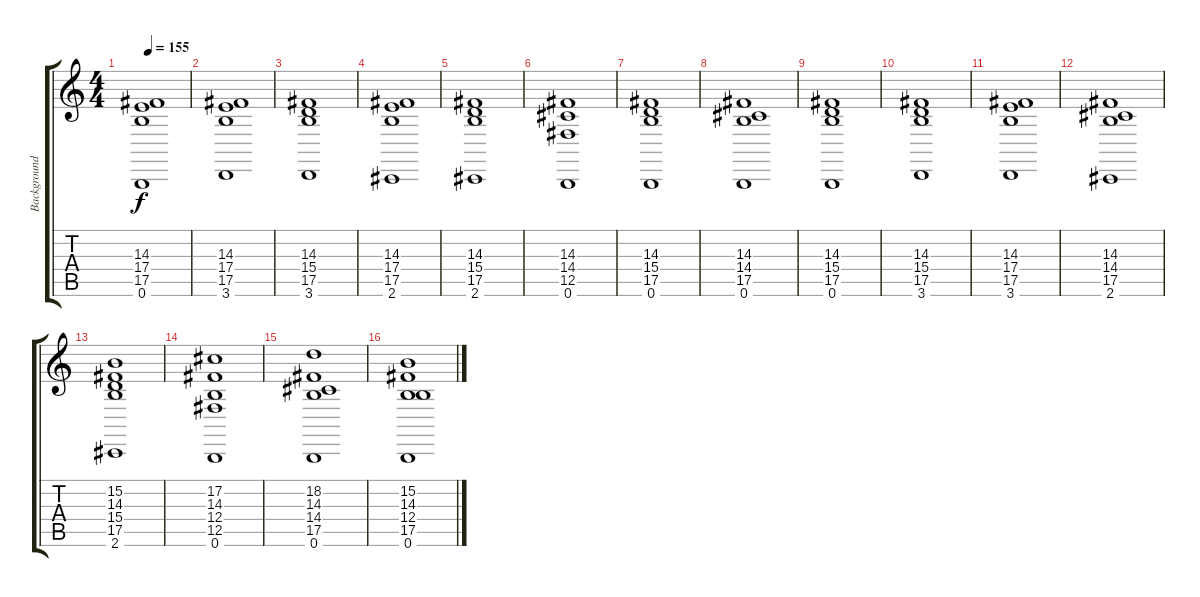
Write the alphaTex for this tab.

\track ("Background (production)" "Background") {instrument choiraahs}
\staff {score tabs}
\tuning (Db4 Ab3 E3 B2 Gb2 B1) {hide}
\ts (4 4)
\tempo 155
\clef g2
\ks c
(14.3 17.4 17.5 0.6).1{dy f} |
(14.3 17.4 17.5 3.6).1 |
(14.3 15.4 17.5 3.6).1 |
(14.3 17.4 17.5 2.6).1 |
(14.3 15.4 17.5 2.6).1 |
(14.3 14.4 12.5 0.6).1 |
(14.3 15.4 17.5 0.6).1 |
(14.3 14.4 17.5 0.6).1 |
(14.3 15.4 17.5 0.6).1 |
(14.3 15.4 17.5 3.6).1 |
(14.3 17.4 17.5 3.6).1 |
(14.3 14.4 17.5 2.6).1 |
(15.2 14.3 15.4 17.5 2.6).1 |
(17.2 14.3 12.4 12.5 0.6).1 |
(18.2 14.3 14.4 17.5 0.6).1 |
(15.2 14.3 12.4 17.5 0.6).1
